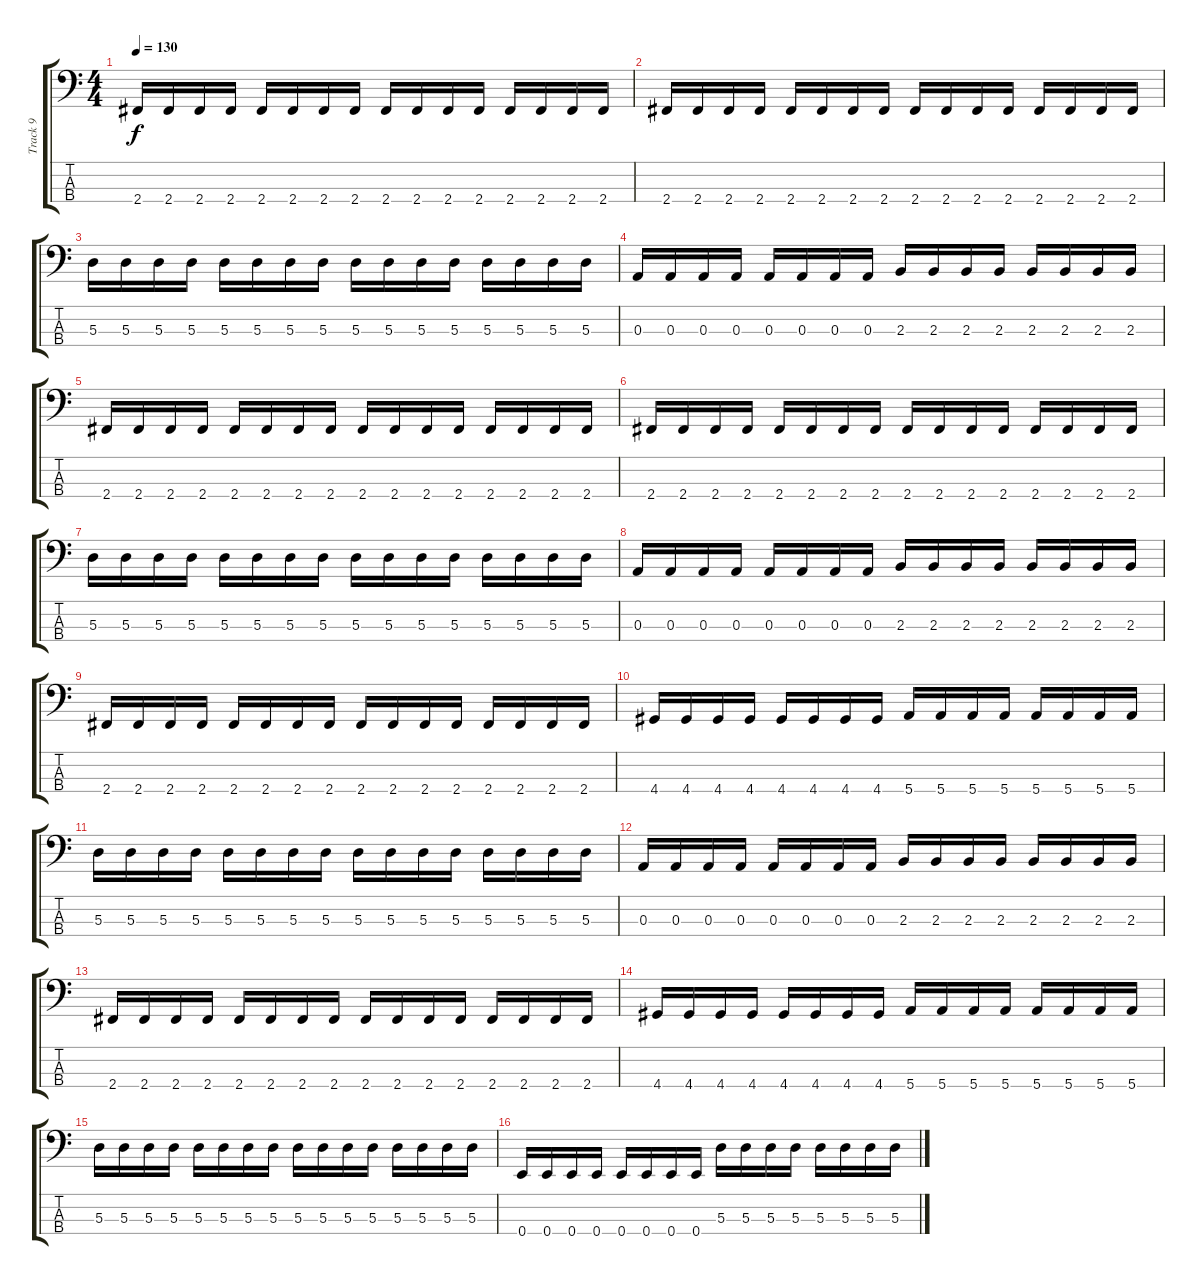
\track ("Track 9" "Track 9") {instrument electricbasspick}
\staff {score tabs}
\tuning (G2 D2 A1 E1) {hide}
\ts (4 4)
\tempo 130
\clef f4
\ks c
2.4.16{dy f} 2.4.16 2.4.16 2.4.16 2.4.16 2.4.16 2.4.16 2.4.16 2.4.16 2.4.16 2.4.16 2.4.16 2.4.16 2.4.16 2.4.16 2.4.16 |
2.4.16 2.4.16 2.4.16 2.4.16 2.4.16 2.4.16 2.4.16 2.4.16 2.4.16 2.4.16 2.4.16 2.4.16 2.4.16 2.4.16 2.4.16 2.4.16 |
5.3.16 5.3.16 5.3.16 5.3.16 5.3.16 5.3.16 5.3.16 5.3.16 5.3.16 5.3.16 5.3.16 5.3.16 5.3.16 5.3.16 5.3.16 5.3.16 |
0.3.16 0.3.16 0.3.16 0.3.16 0.3.16 0.3.16 0.3.16 0.3.16 2.3.16 2.3.16 2.3.16 2.3.16 2.3.16 2.3.16 2.3.16 2.3.16 |
2.4.16 2.4.16 2.4.16 2.4.16 2.4.16 2.4.16 2.4.16 2.4.16 2.4.16 2.4.16 2.4.16 2.4.16 2.4.16 2.4.16 2.4.16 2.4.16 |
2.4.16 2.4.16 2.4.16 2.4.16 2.4.16 2.4.16 2.4.16 2.4.16 2.4.16 2.4.16 2.4.16 2.4.16 2.4.16 2.4.16 2.4.16 2.4.16 |
5.3.16 5.3.16 5.3.16 5.3.16 5.3.16 5.3.16 5.3.16 5.3.16 5.3.16 5.3.16 5.3.16 5.3.16 5.3.16 5.3.16 5.3.16 5.3.16 |
0.3.16 0.3.16 0.3.16 0.3.16 0.3.16 0.3.16 0.3.16 0.3.16 2.3.16 2.3.16 2.3.16 2.3.16 2.3.16 2.3.16 2.3.16 2.3.16 |
2.4.16 2.4.16 2.4.16 2.4.16 2.4.16 2.4.16 2.4.16 2.4.16 2.4.16 2.4.16 2.4.16 2.4.16 2.4.16 2.4.16 2.4.16 2.4.16 |
4.4.16 4.4.16 4.4.16 4.4.16 4.4.16 4.4.16 4.4.16 4.4.16 5.4.16 5.4.16 5.4.16 5.4.16 5.4.16 5.4.16 5.4.16 5.4.16 |
5.3.16 5.3.16 5.3.16 5.3.16 5.3.16 5.3.16 5.3.16 5.3.16 5.3.16 5.3.16 5.3.16 5.3.16 5.3.16 5.3.16 5.3.16 5.3.16 |
0.3.16 0.3.16 0.3.16 0.3.16 0.3.16 0.3.16 0.3.16 0.3.16 2.3.16 2.3.16 2.3.16 2.3.16 2.3.16 2.3.16 2.3.16 2.3.16 |
2.4.16 2.4.16 2.4.16 2.4.16 2.4.16 2.4.16 2.4.16 2.4.16 2.4.16 2.4.16 2.4.16 2.4.16 2.4.16 2.4.16 2.4.16 2.4.16 |
4.4.16 4.4.16 4.4.16 4.4.16 4.4.16 4.4.16 4.4.16 4.4.16 5.4.16 5.4.16 5.4.16 5.4.16 5.4.16 5.4.16 5.4.16 5.4.16 |
5.3.16 5.3.16 5.3.16 5.3.16 5.3.16 5.3.16 5.3.16 5.3.16 5.3.16 5.3.16 5.3.16 5.3.16 5.3.16 5.3.16 5.3.16 5.3.16 |
0.4.16 0.4.16 0.4.16 0.4.16 0.4.16 0.4.16 0.4.16 0.4.16 5.3.16 5.3.16 5.3.16 5.3.16 5.3.16 5.3.16 5.3.16 5.3.16
